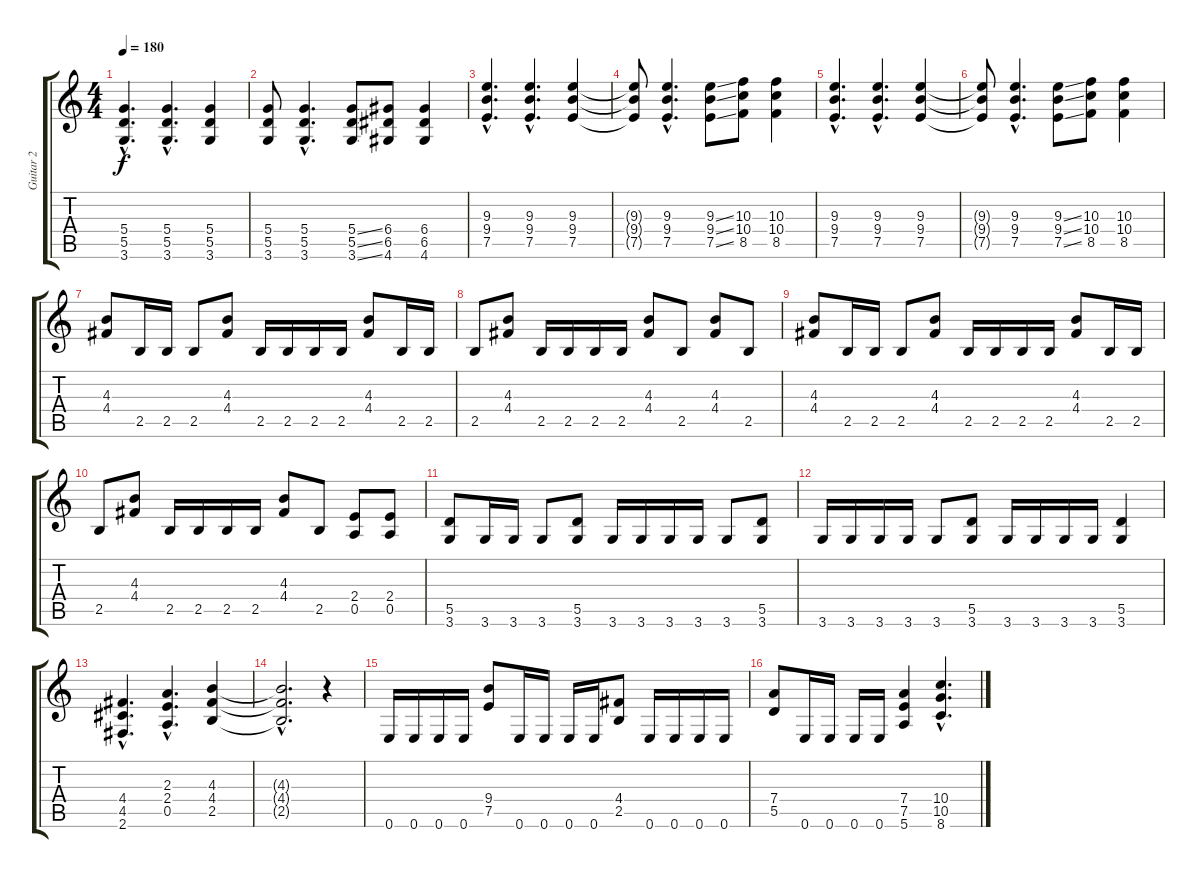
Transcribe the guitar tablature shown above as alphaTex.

\track ("Guitar 2" "Guitar 2") {instrument distortionguitar}
\staff {score tabs}
\tuning (E4 B3 G3 D3 A2 E2) {hide}
\ts (4 4)
\tempo 180
\clef g2
\ks c
(5.4{hac} 5.5{hac} 3.6{hac}).4{d dy f} (5.4{hac} 5.5{hac} 3.6{hac}).4{d} (5.4 5.5 3.6).4 |
(5.4 5.5 3.6).8 (5.4{hac} 5.5{hac} 3.6{hac}).4{d} (5.4{ss} 5.5{ss} 3.6{ss}).8 (6.4 6.5 4.6).8 (6.4 6.5 4.6).4 |
(9.3{hac} 9.4{hac} 7.5{hac}).4{d} (9.3{hac} 9.4{hac} 7.5{hac}).4{d} (9.3 9.4 7.5).4 |
(9.3{t} 9.4{t} 7.5{t}).8 (9.3{hac} 9.4{hac} 7.5{hac}).4{d} (9.3{ss} 9.4{ss} 7.5{ss}).8 (10.3 10.4 8.5).8 (10.3 10.4 8.5).4 |
(9.3{hac} 9.4{hac} 7.5{hac}).4{d} (9.3{hac} 9.4{hac} 7.5{hac}).4{d} (9.3 9.4 7.5).4 |
(9.3{t} 9.4{t} 7.5{t}).8 (9.3{hac} 9.4{hac} 7.5{hac}).4{d} (9.3{ss} 9.4{ss} 7.5{ss}).8 (10.3 10.4 8.5).8 (10.3 10.4 8.5).4 |
(4.3 4.4).8 2.5.16 2.5.16 2.5.8 (4.3 4.4).8 2.5.16 2.5.16 2.5.16 2.5.16 (4.3 4.4).8 2.5.16 2.5.16 |
2.5.8 (4.3 4.4).8 2.5.16 2.5.16 2.5.16 2.5.16 (4.3 4.4).8 2.5.8 (4.3 4.4).8 2.5.8 |
(4.3 4.4).8 2.5.16 2.5.16 2.5.8 (4.3 4.4).8 2.5.16 2.5.16 2.5.16 2.5.16 (4.3 4.4).8 2.5.16 2.5.16 |
2.5.8 (4.3 4.4).8 2.5.16 2.5.16 2.5.16 2.5.16 (4.3 4.4).8 2.5.8 (2.4 0.5).8 (2.4 0.5).8 |
(5.5 3.6).8 3.6.16 3.6.16 3.6.8 (5.5 3.6).8 3.6.16 3.6.16 3.6.16 3.6.16 3.6.8 (5.5 3.6).8 |
3.6.16 3.6.16 3.6.16 3.6.16 3.6.8 (5.5 3.6).8 3.6.16 3.6.16 3.6.16 3.6.16 (5.5 3.6).4 |
(4.4{hac} 4.5{hac} 2.6{hac}).4{d} (2.3{hac} 2.4{hac} 0.5{hac}).4{d} (4.3 4.4 2.5).4 |
(4.3{hac t} 4.4{hac t} 2.5{hac t}).2{d} r.4 |
0.6.16 0.6.16 0.6.16 0.6.16 (9.4 7.5).8 0.6.16 0.6.16 0.6.16 0.6.16 (4.4 2.5).8 0.6.16 0.6.16 0.6.16 0.6.16 |
(7.4 5.5).8 0.6.16 0.6.16 0.6.16 0.6.16 (7.4 7.5 5.6).4 (10.4{hac} 10.5{hac} 8.6{hac}).4{d}
